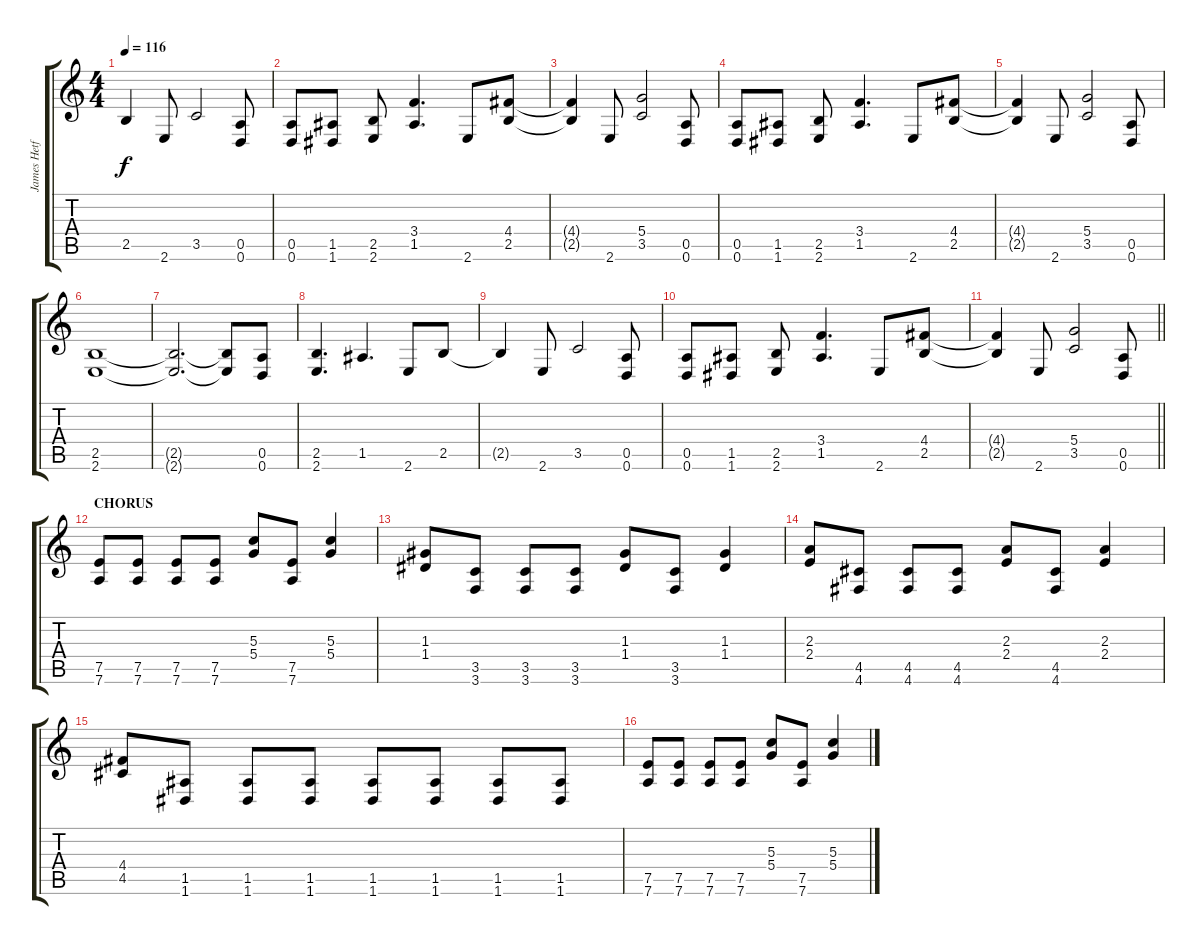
\track ("James Hetfeild (Rhythm)" "James Hetf") {instrument overdrivenguitar}
\staff {score tabs}
\tuning (E4 B3 G3 D3 A2 D2) {hide}
\ts (4 4)
\tempo 116
\clef g2
\ks c
2.5{t}.4{dy f} 2.6.8 3.5.2 (0.5 0.6).8{volume 13 instrument overdrivenguitar} |
(0.5 0.6).8 (1.5 1.6).8 (2.5 2.6).8 (3.4 1.5).4{d} 2.6.8 (4.4 2.5).8 |
(4.4{t} 2.5{t}).4 2.6.8 (5.4 3.5).2 (0.5 0.6).8 |
(0.5 0.6).8 (1.5 1.6).8 (2.5 2.6).8 (3.4 1.5).4{d} 2.6.8 (4.4 2.5).8 |
(4.4{t} 2.5{t}).4 2.6.8 (5.4 3.5).2 (0.5 0.6).8{volume 12 instrument acousticguitarsteel} |
(2.5 2.6).1 |
(2.5{t} 2.6{t}).2{d} (2.5{t} 2.6{t}).8 (0.5 0.6).8 |
(2.5 2.6).4{d} 1.5.4{d} 2.6.8 2.5.8 |
2.5{t}.4 2.6.8 3.5.2 (0.5 0.6).8{volume 13 instrument overdrivenguitar} |
(0.5 0.6).8 (1.5 1.6).8 (2.5 2.6).8 (3.4 1.5).4{d} 2.6.8 (4.4 2.5).8 |
\barLineRight lightlight
(4.4{t} 2.5{t}).4 2.6.8 (5.4 3.5).2 (0.5 0.6).8 |
\section ("" "CHORUS")
(7.5 7.6).8 (7.5 7.6).8 (7.5 7.6).8 (7.5 7.6).8 (5.3 5.4).8 (7.5 7.6).8 (5.3 5.4).4 |
(1.3 1.4).8 (3.5 3.6).8 (3.5 3.6).8 (3.5 3.6).8 (1.3 1.4).8 (3.5 3.6).8 (1.3 1.4).4 |
(2.3 2.4).8 (4.5 4.6).8 (4.5 4.6).8 (4.5 4.6).8 (2.3 2.4).8 (4.5 4.6).8 (2.3 2.4).4 |
(4.4 4.5).8 (1.5 1.6).8 (1.5 1.6).8 (1.5 1.6).8 (1.5 1.6).8 (1.5 1.6).8 (1.5 1.6).8 (1.5 1.6).8 |
(7.5 7.6).8 (7.5 7.6).8 (7.5 7.6).8 (7.5 7.6).8 (5.3 5.4).8 (7.5 7.6).8 (5.3 5.4).4
